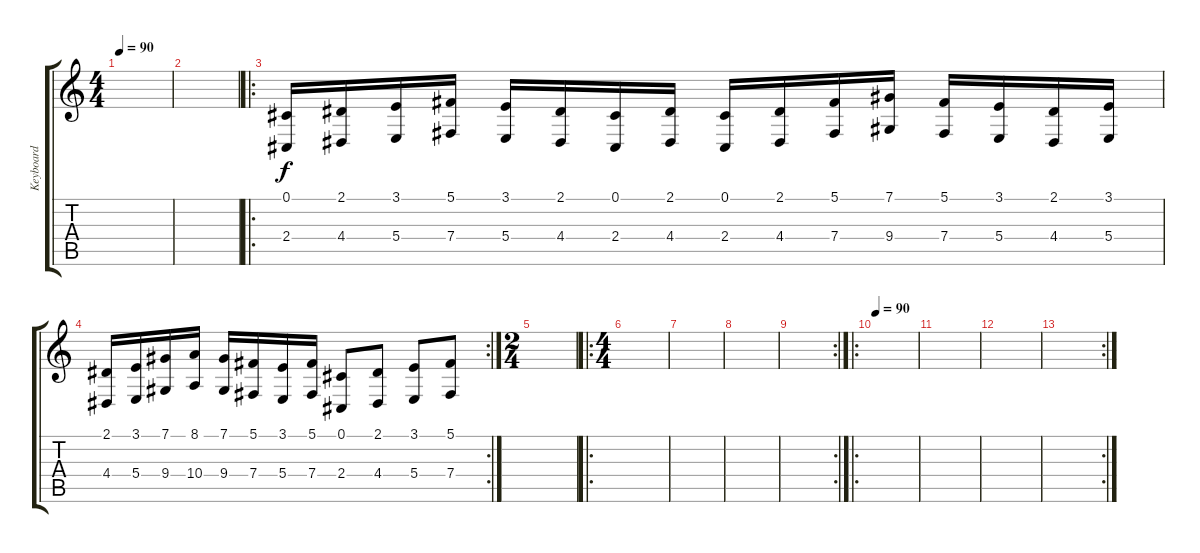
\track ("Keyboard" "Keyboard") {instrument stringensemble1}
\staff {score tabs}
\tuning (Db4 Ab3 E3 B2 Gb2 Db2) {hide}
\ts (4 4)
\tempo 90
\clef g2
\ks c
|
|
\ro
(0.1 2.4).16 (2.1 4.4).16 (3.1 5.4).16 (5.1 7.4).16 (3.1 5.4).16 (2.1 4.4).16 (0.1 2.4).16 (2.1 4.4).16 (0.1 2.4).16 (2.1 4.4).16 (5.1 7.4).16 (7.1 9.4).16 (5.1 7.4).16 (3.1 5.4).16 (2.1 4.4).16 (3.1 5.4).16 |
\rc 2
(2.1 4.4).16 (3.1 5.4).16 (7.1 9.4).16 (8.1 10.4).16 (7.1 9.4).16 (5.1 7.4).16 (3.1 5.4).16 (5.1 7.4).16 (0.1 2.4).8 (2.1 4.4).8 (3.1 5.4).8 (5.1 7.4).8 |
\ts (2 4)
|
\ro
\ts (4 4)
|
|
|
\rc 2
|
\ro
\tempo 90
|
|
|
\rc 2
